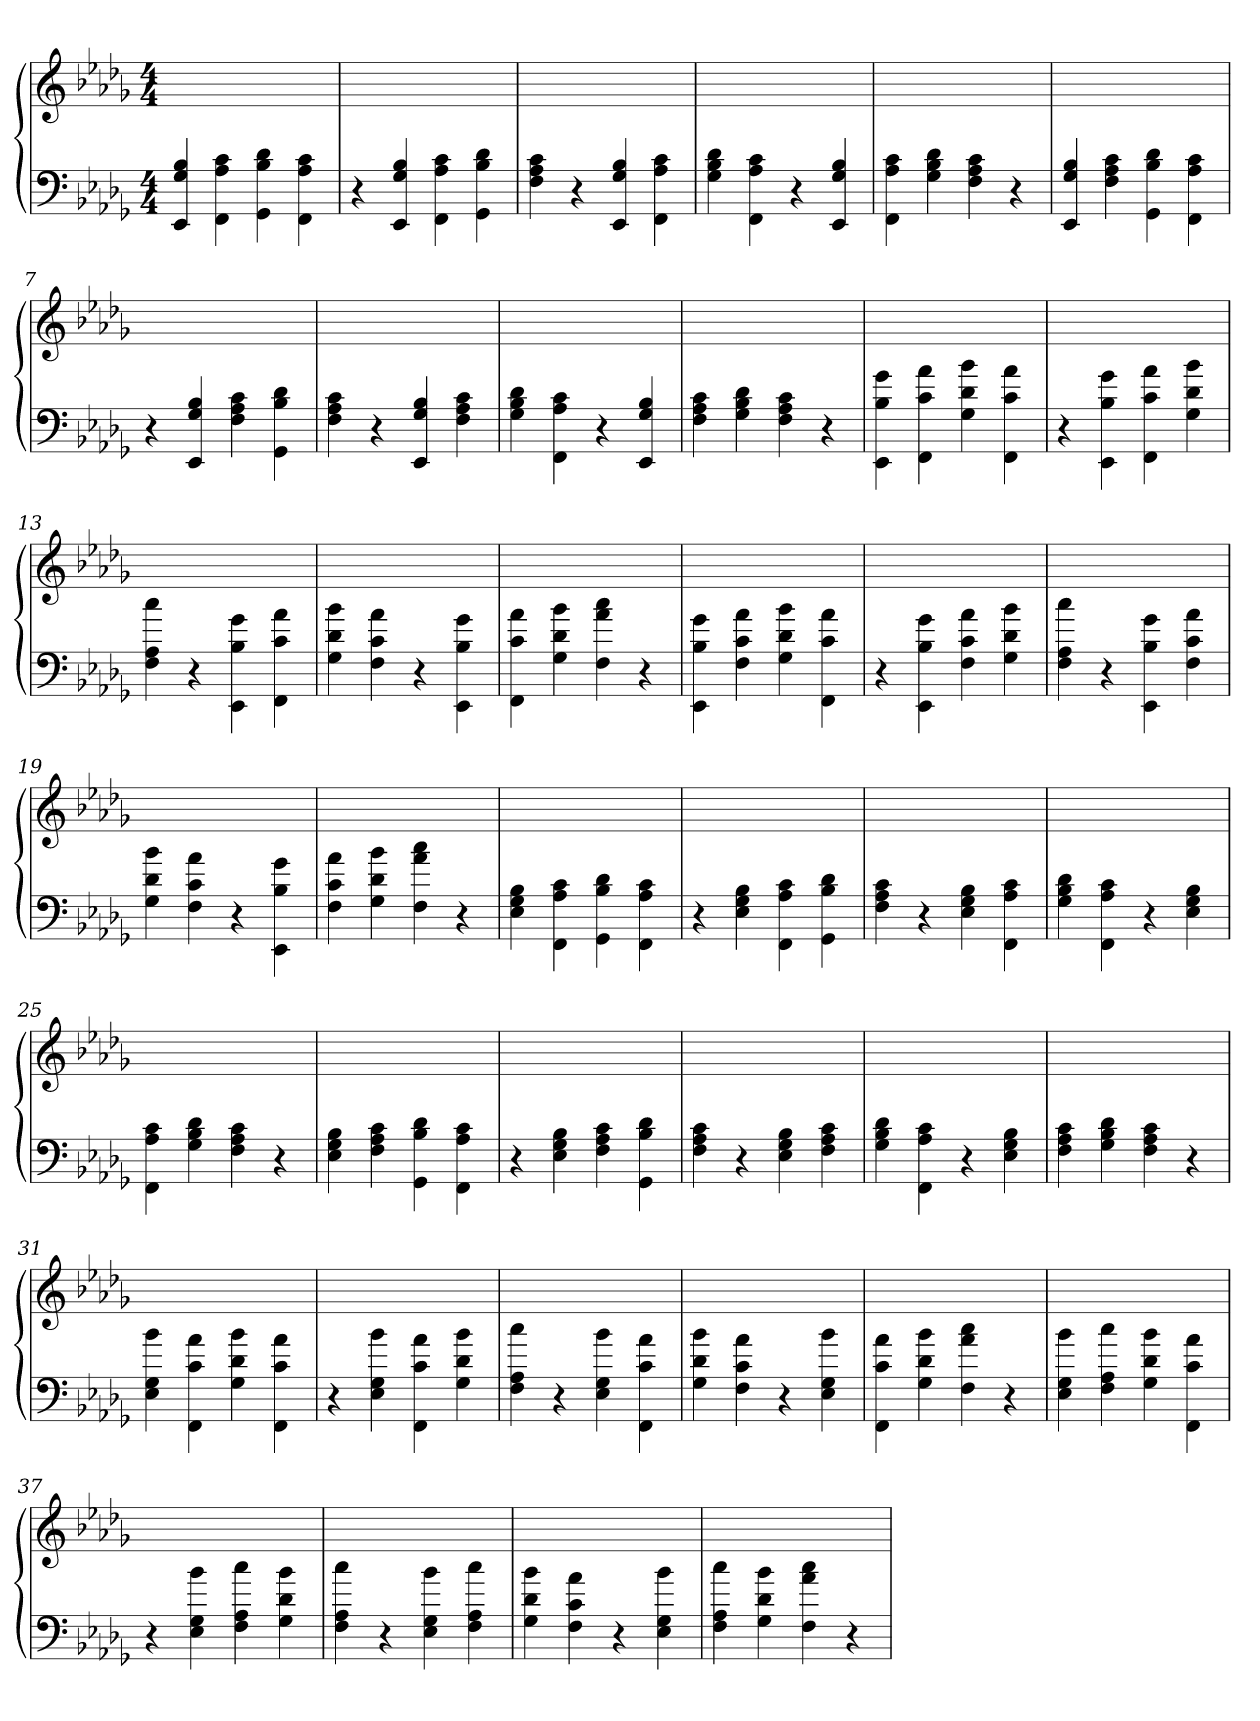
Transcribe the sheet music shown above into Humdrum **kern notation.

**kern	**kern
*part2	*part1
*staff2	*staff1
*clefF4	*clefG2
*k[b-e-a-d-g-]	*k[b-e-a-d-g-]
*D-:	*D-:
*M4/4	*M4/4
*MM60	*MM60
=1	=1
4EE- 4G- 4B-	1ryy
4FF 4A- 4c	.
4GG- 4B- 4d-	.
4FF 4A- 4c	.
=2	=2
4r	1ryy
4EE- 4G- 4B-	.
4FF 4A- 4c	.
4GG- 4B- 4d-	.
=3	=3
4F 4A- 4c	1ryy
4r	.
4EE- 4G- 4B-	.
4FF 4A- 4c	.
=4	=4
4G- 4B- 4d-	1ryy
4FF 4A- 4c	.
4r	.
4EE- 4G- 4B-	.
=5	=5
4FF 4A- 4c	1ryy
4G- 4B- 4d-	.
4F 4A- 4c	.
4r	.
=6	=6
4EE- 4G- 4B-	1ryy
4F 4A- 4c	.
4GG- 4B- 4d-	.
4FF 4A- 4c	.
=7	=7
4r	1ryy
4EE- 4G- 4B-	.
4F 4A- 4c	.
4GG- 4B- 4d-	.
=8	=8
4F 4A- 4c	1ryy
4r	.
4EE- 4G- 4B-	.
4F 4A- 4c	.
=9	=9
4G- 4B- 4d-	1ryy
4FF 4A- 4c	.
4r	.
4EE- 4G- 4B-	.
=10	=10
4F 4A- 4c	1ryy
4G- 4B- 4d-	.
4F 4A- 4c	.
4r	.
=11	=11
4EE- 4B- 4g-	1ryy
4FF 4c 4a-	.
4G- 4d- 4b-	.
4FF 4c 4a-	.
=12	=12
4r	1ryy
4EE- 4B- 4g-	.
4FF 4c 4a-	.
4G- 4d- 4b-	.
=13	=13
4F 4A- 4cc	1ryy
4r	.
4EE- 4B- 4g-	.
4FF 4c 4a-	.
=14	=14
4G- 4d- 4b-	1ryy
4F 4c 4a-	.
4r	.
4EE- 4B- 4g-	.
=15	=15
4FF 4c 4a-	1ryy
4G- 4d- 4b-	.
4F 4a- 4cc	.
4r	.
=16	=16
4EE- 4B- 4g-	1ryy
4F 4c 4a-	.
4G- 4d- 4b-	.
4FF 4c 4a-	.
=17	=17
4r	1ryy
4EE- 4B- 4g-	.
4F 4c 4a-	.
4G- 4d- 4b-	.
=18	=18
4F 4A- 4cc	1ryy
4r	.
4EE- 4B- 4g-	.
4F 4c 4a-	.
=19	=19
4G- 4d- 4b-	1ryy
4F 4c 4a-	.
4r	.
4EE- 4B- 4g-	.
=20	=20
4F 4c 4a-	1ryy
4G- 4d- 4b-	.
4F 4a- 4cc	.
4r	.
=21	=21
4E- 4G- 4B-	1ryy
4FF 4A- 4c	.
4GG- 4B- 4d-	.
4FF 4A- 4c	.
=22	=22
4r	1ryy
4E- 4G- 4B-	.
4FF 4A- 4c	.
4GG- 4B- 4d-	.
=23	=23
4F 4A- 4c	1ryy
4r	.
4E- 4G- 4B-	.
4FF 4A- 4c	.
=24	=24
4G- 4B- 4d-	1ryy
4FF 4A- 4c	.
4r	.
4E- 4G- 4B-	.
=25	=25
4FF 4A- 4c	1ryy
4G- 4B- 4d-	.
4F 4A- 4c	.
4r	.
=26	=26
4E- 4G- 4B-	1ryy
4F 4A- 4c	.
4GG- 4B- 4d-	.
4FF 4A- 4c	.
=27	=27
4r	1ryy
4E- 4G- 4B-	.
4F 4A- 4c	.
4GG- 4B- 4d-	.
=28	=28
4F 4A- 4c	1ryy
4r	.
4E- 4G- 4B-	.
4F 4A- 4c	.
=29	=29
4G- 4B- 4d-	1ryy
4FF 4A- 4c	.
4r	.
4E- 4G- 4B-	.
=30	=30
4F 4A- 4c	1ryy
4G- 4B- 4d-	.
4F 4A- 4c	.
4r	.
=31	=31
4E- 4G- 4b-	1ryy
4FF 4c 4a-	.
4G- 4d- 4b-	.
4FF 4c 4a-	.
=32	=32
4r	1ryy
4E- 4G- 4b-	.
4FF 4c 4a-	.
4G- 4d- 4b-	.
=33	=33
4F 4A- 4cc	1ryy
4r	.
4E- 4G- 4b-	.
4FF 4c 4a-	.
=34	=34
4G- 4d- 4b-	1ryy
4F 4c 4a-	.
4r	.
4E- 4G- 4b-	.
=35	=35
4FF 4c 4a-	1ryy
4G- 4d- 4b-	.
4F 4a- 4cc	.
4r	.
=36	=36
4E- 4G- 4b-	1ryy
4F 4A- 4cc	.
4G- 4d- 4b-	.
4FF 4c 4a-	.
=37	=37
4r	1ryy
4E- 4G- 4b-	.
4F 4A- 4cc	.
4G- 4d- 4b-	.
=38	=38
4F 4A- 4cc	1ryy
4r	.
4E- 4G- 4b-	.
4F 4A- 4cc	.
=39	=39
4G- 4d- 4b-	1ryy
4F 4c 4a-	.
4r	.
4E- 4G- 4b-	.
=40	=40
4F 4A- 4cc	1ryy
4G- 4d- 4b-	.
4F 4a- 4cc	.
4r	.
=	=
*-	*-
